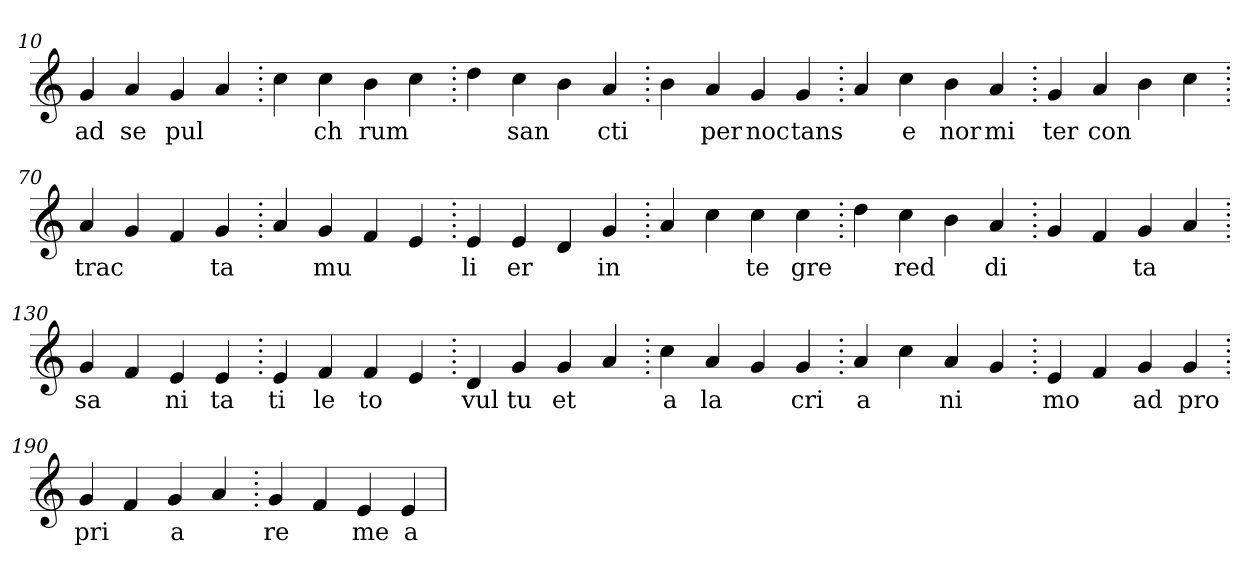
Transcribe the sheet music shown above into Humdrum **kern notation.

**kern	**text
*part1	*part1
*staff1	*staff1
*clefG2	*
=10.	=10.
4g	ad
4a	se
4g	pul
4a	.
=20.	=20.
4cc	.
4cc	ch
4b	rum
4cc	.
=30.	=30.
4dd	.
4cc	san
4b	.
4a	cti
=40.	=40.
4b	.
4a	per
4g	noc
4g	tans
=50.	=50.
4a	.
4cc	e
4b	nor
4a	mi
=60.	=60.
4g	ter
4a	con
4b	.
4cc	.
=70.	=70.
4a	trac
4g	.
4f	.
4g	ta
=80.	=80.
4a	.
4g	mu
4f	.
4e	.
=90.	=90.
4e	li
4e	er
4d	.
4g	in
=100.	=100.
4a	.
4cc	.
4cc	te
4cc	gre
=110.	=110.
4dd	.
4cc	red
4b	.
4a	di
=120.	=120.
4g	.
4f	.
4g	ta
4a	.
=130.	=130.
4g	sa
4f	.
4e	ni
4e	ta
=140.	=140.
4e	ti
4f	le
4f	to
4e	.
=150.	=150.
4d	vul
4g	tu
4g	et
4a	.
=160.	=160.
4cc	a
4a	la
4g	.
4g	cri
=170.	=170.
4a	a
4cc	.
4a	ni
4g	.
=180.	=180.
4e	mo
4f	.
4g	ad
4g	pro
=190.	=190.
4g	pri
4f	.
4g	a
4a	.
=200.	=200.
4g	re
4f	.
4e	me
4e	a
=	=
*-	*-
